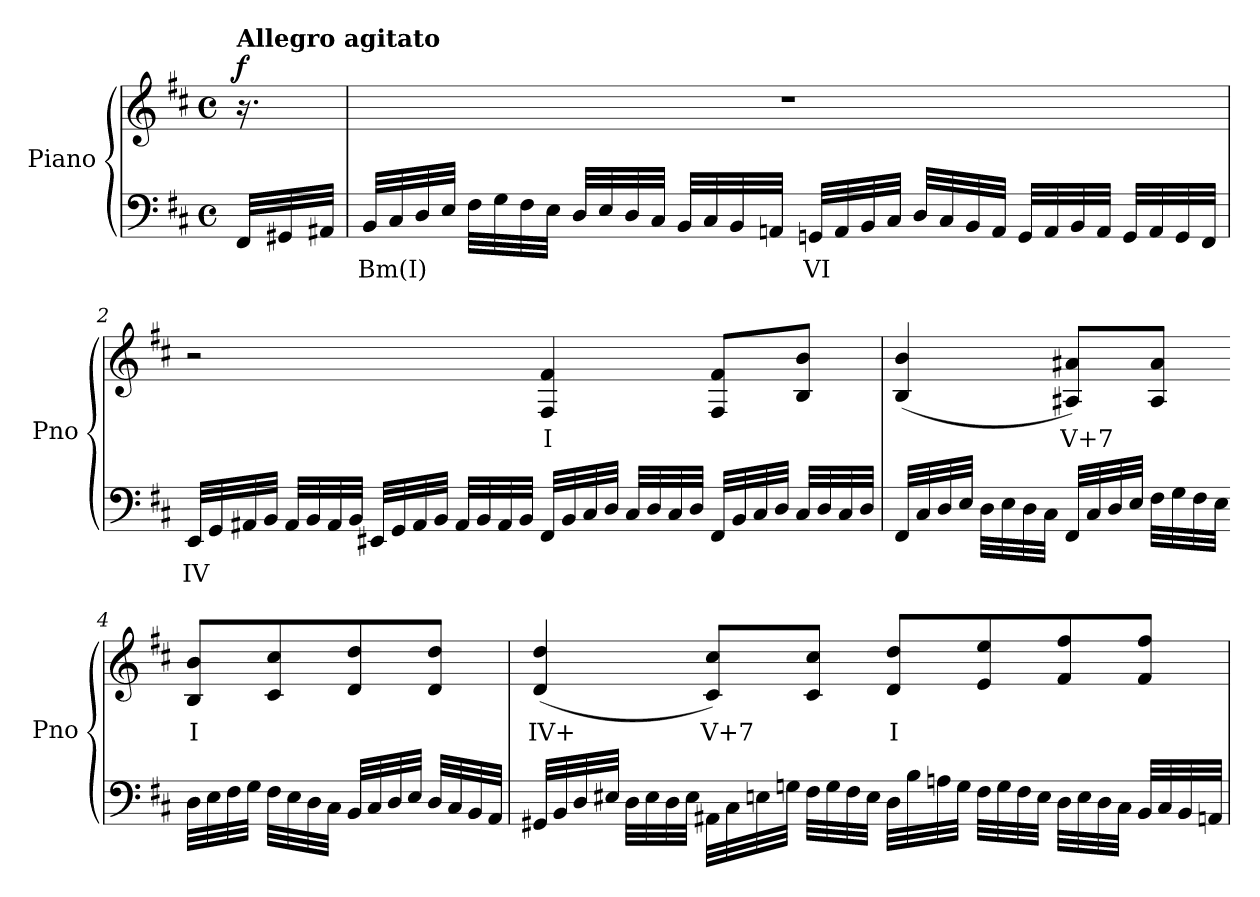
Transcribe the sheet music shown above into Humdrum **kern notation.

**kern	**text	**kern	**text	**dynam
*part1	*part1	*part1	*part1	*part1
*staff2	*staff2	*staff1	*staff1	*staff1/2
*I"Piano	*	*	*	*
*I'Pno	*	*	*	*
*clefF4	*	*clefG2	*	*
*k[f#c#]	*	*k[f#c#]	*	*
*M4/4	*	*M4/4	*	*
*met(c)	*	*met(c)	*	*
=	=	=	=	=
!	!	!LO:TX:a:B:t=Allegro agitato	!	!
!	!	!	!	!LO:DY:b
32FF#/LLL	.	16.r	.	f
32GG#X/	.	.	.	.
32AA#X/JJJ	.	.	.	.
=1	=1	=1	=1	=1
!	!LO:LY:b	!	!	!
32BB/LLL	Bm(I)	1r	.	.
32C#/	.	.	.	.
32D/	.	.	.	.
32E/JJJ	.	.	.	.
32F#\LLL	.	.	.	.
32G\	.	.	.	.
32F#\	.	.	.	.
32E\JJJ	.	.	.	.
32D/LLL	.	.	.	.
32E/	.	.	.	.
32D/	.	.	.	.
32C#/JJJ	.	.	.	.
32BB/LLL	.	.	.	.
32C#/	.	.	.	.
32BB/	.	.	.	.
32AAn/JJJ	.	.	.	.
!	!LO:LY:b	!	!	!
32GGn/LLL	VI	.	.	.
32AA/	.	.	.	.
32BB/	.	.	.	.
32C#/JJJ	.	.	.	.
32D/LLL	.	.	.	.
32C#/	.	.	.	.
32BB/	.	.	.	.
32AA/JJJ	.	.	.	.
32GG/LLL	.	.	.	.
32AA/	.	.	.	.
32BB/	.	.	.	.
32AA/JJJ	.	.	.	.
32GG/LLL	.	.	.	.
32AA/	.	.	.	.
32GG/	.	.	.	.
32FF#/JJJ	.	.	.	.
!!LO:LB:g=z
=2	=2	=2	=2	=2
!	!LO:LY:b	!	!	!
32EE/LLL	IV	2r	.	.
32GG/	.	.	.	.
32AA#X/	.	.	.	.
32BB/JJJ	.	.	.	.
32AA#/LLL	.	.	.	.
32BB/	.	.	.	.
32AA#/	.	.	.	.
32BB/JJJ	.	.	.	.
32EE#X/LLL	.	.	.	.
32GG/	.	.	.	.
32AA#/	.	.	.	.
32BB/JJJ	.	.	.	.
32AA#/LLL	.	.	.	.
32BB/	.	.	.	.
32AA#/	.	.	.	.
32BB/JJJ	.	.	.	.
!	!	!	!LO:LY:b	!
32FF#/LLL	.	4F#/ 4f#/	I	.
32BB/	.	.	.	.
32C#/	.	.	.	.
32D/JJJ	.	.	.	.
32C#/LLL	.	.	.	.
32D/	.	.	.	.
32C#/	.	.	.	.
32D/JJJ	.	.	.	.
32FF#/LLL	.	8F#/ 8f#/L	.	.
32BB/	.	.	.	.
32C#/	.	.	.	.
32D/JJJ	.	.	.	.
32C#/LLL	.	8B/ 8b/J	.	.
32D/	.	.	.	.
32C#/	.	.	.	.
32D/JJJ	.	.	.	.
=3	=3	=3	=3	=3
32FF#/LLL	.	(>4B/ 4b/	.	.
32C#/	.	.	.	.
32D/	.	.	.	.
32E/JJJ	.	.	.	.
32D\LLL	.	.	.	.
32E\	.	.	.	.
32D\	.	.	.	.
32C#\JJJ	.	.	.	.
!	!	!	!LO:LY:b	!
32FF#/LLL	.	8A#X/ 8a#X/L)	V+7	.
32C#/	.	.	.	.
32D/	.	.	.	.
32E/JJJ	.	.	.	.
32F#\LLL	.	8A#/ 8a#/J	.	.
32G\	.	.	.	.
32F#\	.	.	.	.
32E\JJJ	.	.	.	.
!!LO:LB:g=z
=4-	=4-	=4-	=4-	=4-
!	!	!	!LO:LY:b	!
32D\LLL	.	8B/ 8b/L	I	.
32E\	.	.	.	.
32F#\	.	.	.	.
32G\JJJ	.	.	.	.
32F#\LLL	.	8c#/ 8cc#/	.	.
32E\	.	.	.	.
32D\	.	.	.	.
32C#\JJJ	.	.	.	.
32BB/LLL	.	8d/ 8dd/	.	.
32C#/	.	.	.	.
32D/	.	.	.	.
32E/JJJ	.	.	.	.
32D/LLL	.	8d/ 8dd/J	.	.
32C#/	.	.	.	.
32BB/	.	.	.	.
32AA/JJJ	.	.	.	.
!!LO:LB:g=z
=5	=5	=5	=5	=5
!	!	!	!LO:LY:b	!
32GG#X/LLL	.	(>4d/ 4dd/	IV+	.
32BB/	.	.	.	.
32D/	.	.	.	.
32E#X/JJJ	.	.	.	.
32D\LLL	.	.	.	.
32E#\	.	.	.	.
32D\	.	.	.	.
32E#\JJJ	.	.	.	.
!	!	!	!LO:LY:b	!
32AA#X\LLL	.	8c#/ 8cc#/L)	V+7	.
32C#\	.	.	.	.
32En\	.	.	.	.
32Gn\JJJ	.	.	.	.
32F#\LLL	.	8c#/ 8cc#/J	.	.
32G\	.	.	.	.
32F#\	.	.	.	.
32E\JJJ	.	.	.	.
!	!	!	!LO:LY:b	!LO:DY:b
32D\LLL	.	8d/ 8dd/L	I	other-dynamics
32B\	.	.	.	.
32An\	.	.	.	.
32G\JJJ	.	.	.	.
32F#\LLL	.	8e/ 8ee/	.	.
32G\	.	.	.	.
32F#\	.	.	.	.
32E\JJJ	.	.	.	.
32D\LLL	.	8f#/ 8ff#/	.	.
32E\	.	.	.	.
32D\	.	.	.	.
32C#\JJJ	.	.	.	.
32BB/LLL	.	8f#/ 8ff#/J	.	.
32C#/	.	.	.	.
32BB/	.	.	.	.
32AAn/JJJ	.	.	.	.
=	=	=	=	=
*-	*-	*-	*-	*-
